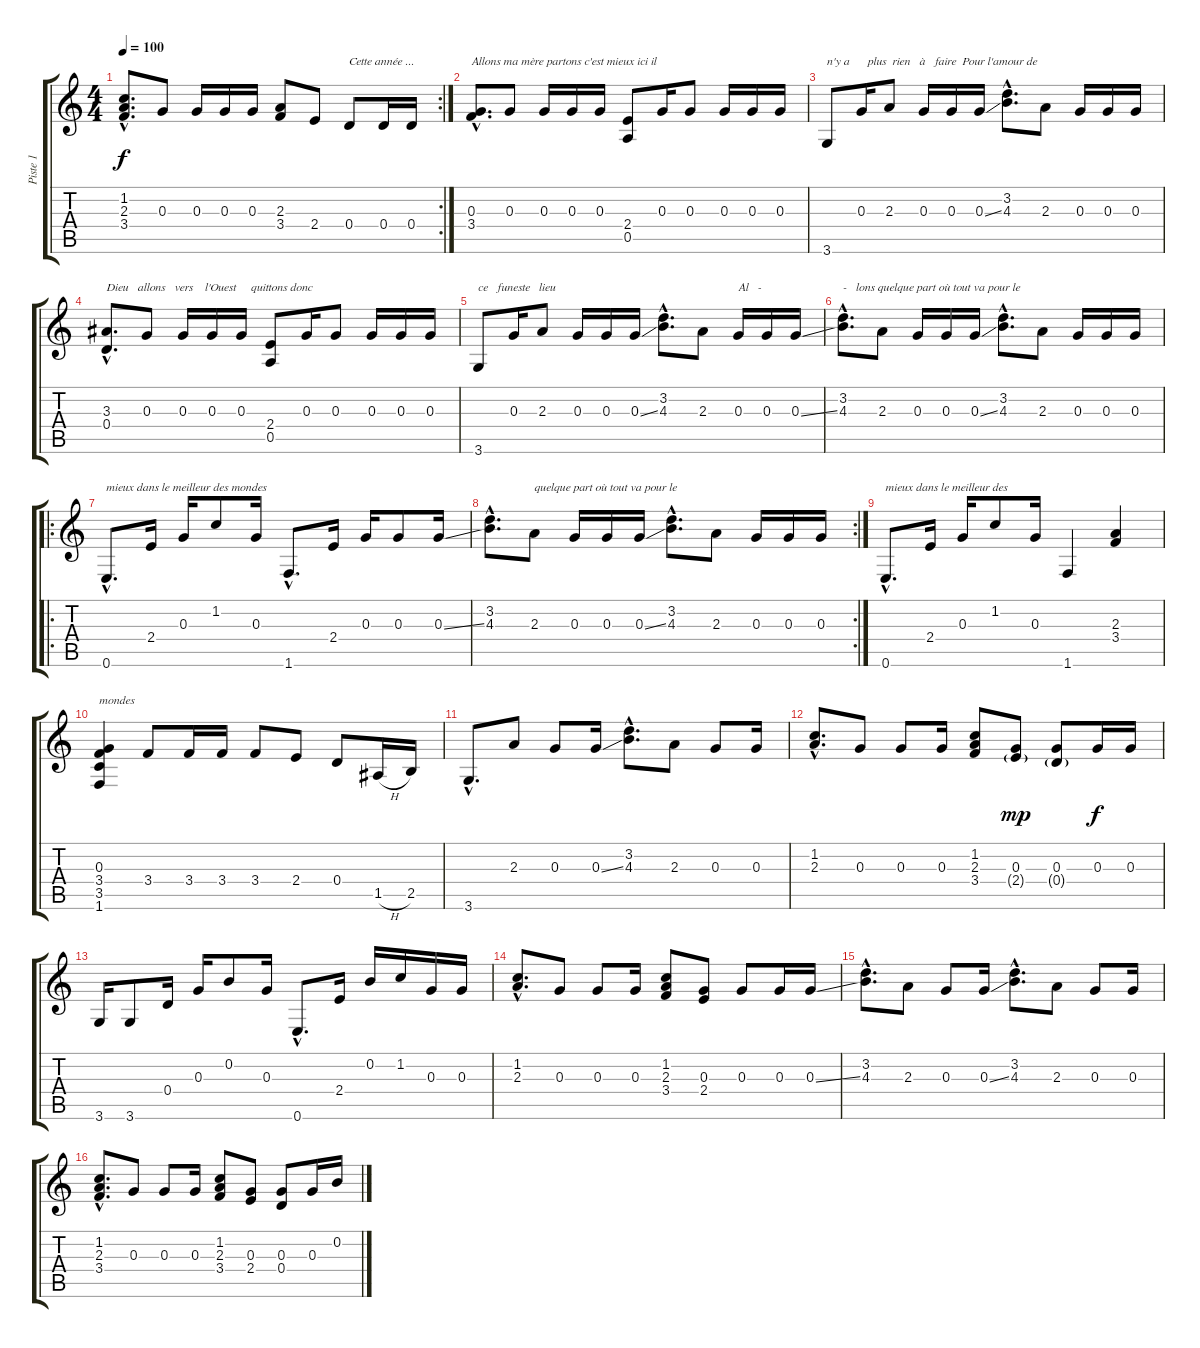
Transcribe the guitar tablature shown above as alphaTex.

\track ("Piste 1" "Piste 1") {instrument acousticguitarnylon}
\staff {score tabs}
\tuning (E4 B3 G3 D3 A2 E2) {hide}
\rc 2
\ts (4 4)
\tempo 100
\clef g2
\ks c
(1.2{hac} 2.3{hac} 3.4{hac}).8{d dy f} 0.3.8 0.3.16 0.3.16 0.3.16 (2.3 3.4).8 2.4.8 0.4.8{txt "Cette année ..."} 0.4.16 0.4.16 |
(0.3{hac} 3.4{hac}).8{d txt "Allons ma mère partons c'est mieux ici il"} 0.3.8 0.3.16 0.3.16 0.3.16 (2.4 0.5).8 0.3.16 0.3.8 0.3.16 0.3.16 0.3.16 |
3.6.8{txt "n'y a      plus  rien   à   faire  Pour l'amour de"} 0.3.16 2.3.8 0.3.16 0.3.16 0.3{ss}.16 (3.2{hac} 4.3{hac}).8{d} 2.3.8 0.3.16 0.3.16 0.3.16 |
(3.3{hac} 0.4{hac}).8{d txt "Dieu   allons   vers    l'Ouest     quittons donc"} 0.3.8 0.3.16 0.3.16 0.3.16 (2.4 0.5).8 0.3.16 0.3.8 0.3.16 0.3.16 0.3.16 |
3.6.8{txt "ce   funeste   lieu"} 0.3.16 2.3.8 0.3.16 0.3.16 0.3{ss}.16 (3.2{hac} 4.3{hac}).8{d} 2.3.8 0.3.16{txt "Al   -"} 0.3.16 0.3{ss}.16 |
(3.2{hac} 4.3{hac}).8{d txt "-   lons quelque part où tout va pour le"} 2.3.8 0.3.16 0.3.16 0.3{ss}.16 (3.2{hac} 4.3{hac}).8{d} 2.3.8 0.3.16 0.3.16 0.3.16 |
\ro
0.6{hac}.8{d txt "mieux dans le meilleur des mondes"} 2.4.16 0.3.16 1.2.8 0.3.16 1.6{hac}.8{d} 2.4.16 0.3.16 0.3.8 0.3{ss}.16 |
\rc 2
(3.2{hac} 4.3{hac}).8{d} 2.3.8{txt "quelque part où tout va pour le"} 0.3.16 0.3.16 0.3{ss}.16 (3.2{hac} 4.3{hac}).8{d} 2.3.8 0.3.16 0.3.16 0.3.16 |
0.6{hac}.8{d txt "mieux dans le meilleur des "} 2.4.16 0.3.16 1.2.8 0.3.16 1.6.4 (2.3 3.4).4 |
(0.3 3.4 3.5 1.6).4{txt "mondes"} 3.4.8 3.4.16 3.4.16 3.4.8 2.4.8 0.4.8 1.5{h}.16 2.5.16 |
3.6{hac}.8{d} 2.3.8 0.3.8 0.3{ss}.16 (3.2{hac} 4.3{hac}).8{d} 2.3.8 0.3.8 0.3.16 |
(1.2{hac} 2.3{hac}).8{d} 0.3.8 0.3.8 0.3.16 (1.2 2.3 3.4).8 (0.3 2.4{g}).8{dy mp} (0.3 0.4{g}).8 0.3.16{dy f} 0.3.16 |
3.6.16 3.6.8 0.4.16 0.3.16 0.2.8 0.3.16 0.6{hac}.8{d} 2.4.16 0.2.16 1.2.16 0.3.16 0.3.16 |
(1.2{hac} 2.3{hac}).8{d} 0.3.8 0.3.8 0.3.16 (1.2 2.3 3.4).8 (0.3 2.4).8 0.3.8 0.3.16 0.3{ss}.16 |
(3.2{hac} 4.3{hac}).8{d} 2.3.8 0.3.8 0.3{ss}.16 (3.2{hac} 4.3{hac}).8{d} 2.3.8 0.3.8 0.3.16 |
(1.2{hac} 2.3{hac} 3.4{hac}).8{d} 0.3.8 0.3.8 0.3.16 (1.2 2.3 3.4).8 (0.3 2.4).8 (0.3 0.4).8 0.3.16 0.2.16
